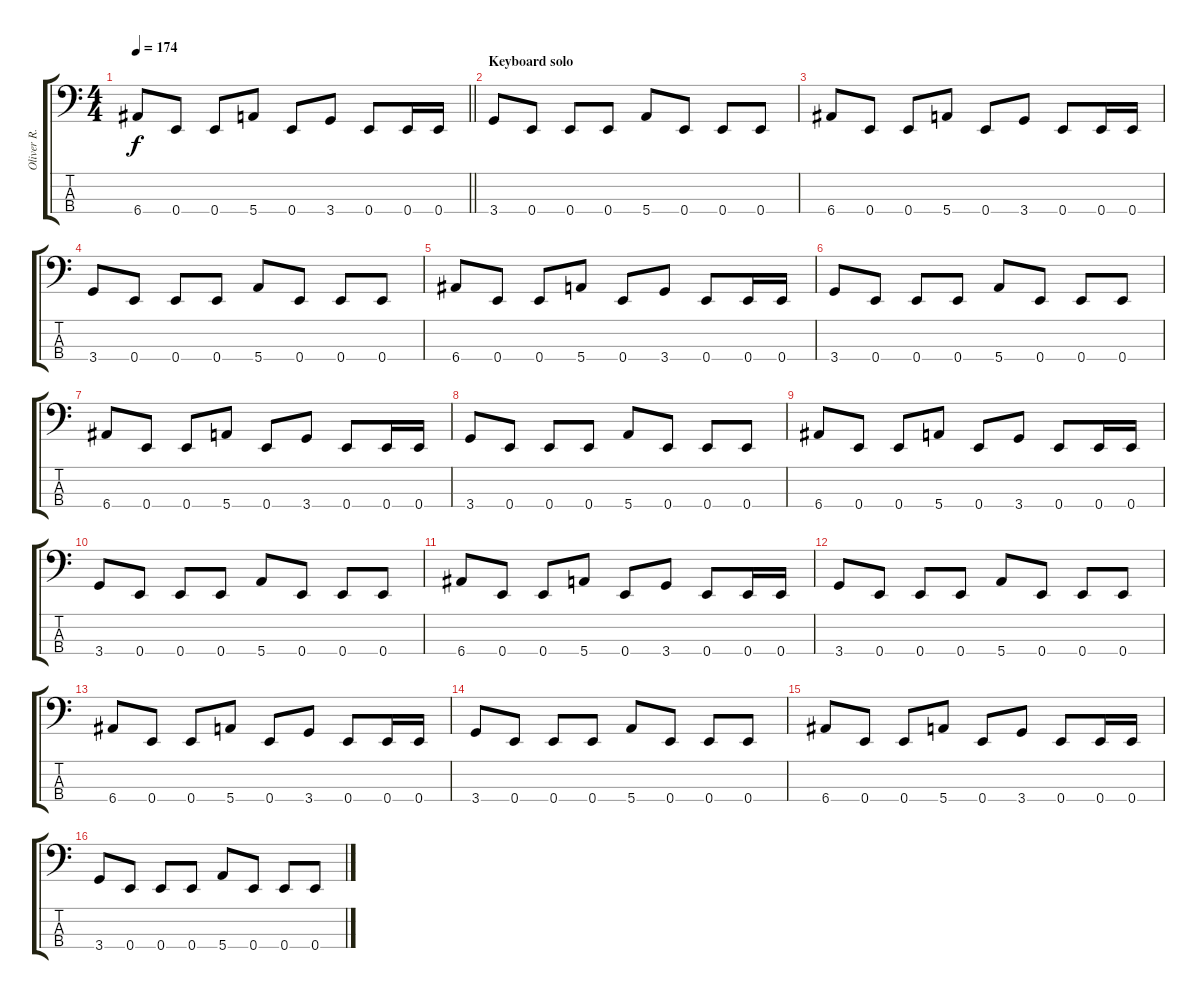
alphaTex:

\track ("Oliver R. (Bass)" "Oliver R. ") {instrument electricbassfinger}
\staff {score tabs}
\tuning (G2 D2 A1 E1) {hide}
\ts (4 4)
\tempo 174
\clef f4
\barLineRight lightlight
\ks c
6.4.8{dy f} 0.4.8 0.4.8 5.4.8 0.4.8 3.4.8 0.4.8 0.4.16 0.4.16 |
\section ("" "Keyboard solo")
3.4.8 0.4.8 0.4.8 0.4.8 5.4.8 0.4.8 0.4.8 0.4.8 |
6.4.8 0.4.8 0.4.8 5.4.8 0.4.8 3.4.8 0.4.8 0.4.16 0.4.16 |
3.4.8 0.4.8 0.4.8 0.4.8 5.4.8 0.4.8 0.4.8 0.4.8 |
6.4.8 0.4.8 0.4.8 5.4.8 0.4.8 3.4.8 0.4.8 0.4.16 0.4.16 |
3.4.8 0.4.8 0.4.8 0.4.8 5.4.8 0.4.8 0.4.8 0.4.8 |
6.4.8 0.4.8 0.4.8 5.4.8 0.4.8 3.4.8 0.4.8 0.4.16 0.4.16 |
3.4.8 0.4.8 0.4.8 0.4.8 5.4.8 0.4.8 0.4.8 0.4.8 |
6.4.8 0.4.8 0.4.8 5.4.8 0.4.8 3.4.8 0.4.8 0.4.16 0.4.16 |
3.4.8 0.4.8 0.4.8 0.4.8 5.4.8 0.4.8 0.4.8 0.4.8 |
6.4.8 0.4.8 0.4.8 5.4.8 0.4.8 3.4.8 0.4.8 0.4.16 0.4.16 |
3.4.8 0.4.8 0.4.8 0.4.8 5.4.8 0.4.8 0.4.8 0.4.8 |
6.4.8 0.4.8 0.4.8 5.4.8 0.4.8 3.4.8 0.4.8 0.4.16 0.4.16 |
3.4.8 0.4.8 0.4.8 0.4.8 5.4.8 0.4.8 0.4.8 0.4.8 |
6.4.8 0.4.8 0.4.8 5.4.8 0.4.8 3.4.8 0.4.8 0.4.16 0.4.16 |
3.4.8 0.4.8 0.4.8 0.4.8 5.4.8 0.4.8 0.4.8 0.4.8
